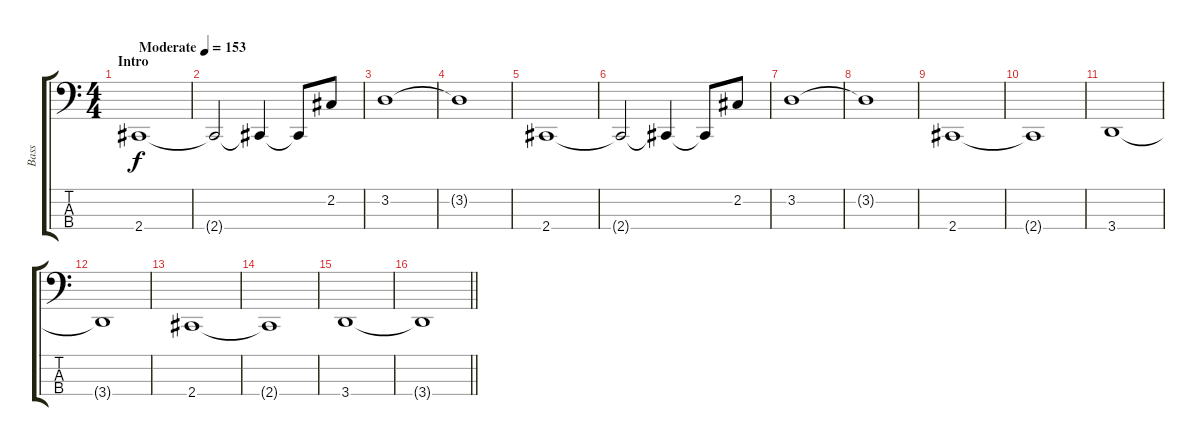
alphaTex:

\track ("Bass" "Bass") {instrument electricbassfinger}
\staff {score tabs}
\tuning (E2 B1 Gb1 B0) {hide}
\ts (4 4)
\section ("" "Intro")
\tempo (153 "Moderate")
\clef f4
\ks c
2.4.1{dy f instrument electricbassfinger} |
2.4{t}.2 2.4{t}.4 2.4{t}.8 2.2.8 |
3.2.1 |
3.2{t}.1 |
2.4.1 |
2.4{t}.2 2.4{t}.4 2.4{t}.8 2.2.8 |
3.2.1 |
3.2{t}.1 |
2.4.1 |
2.4{t}.1 |
3.4.1 |
3.4{t}.1 |
2.4.1 |
2.4{t}.1 |
3.4.1 |
\barLineRight lightlight
3.4{t}.1
